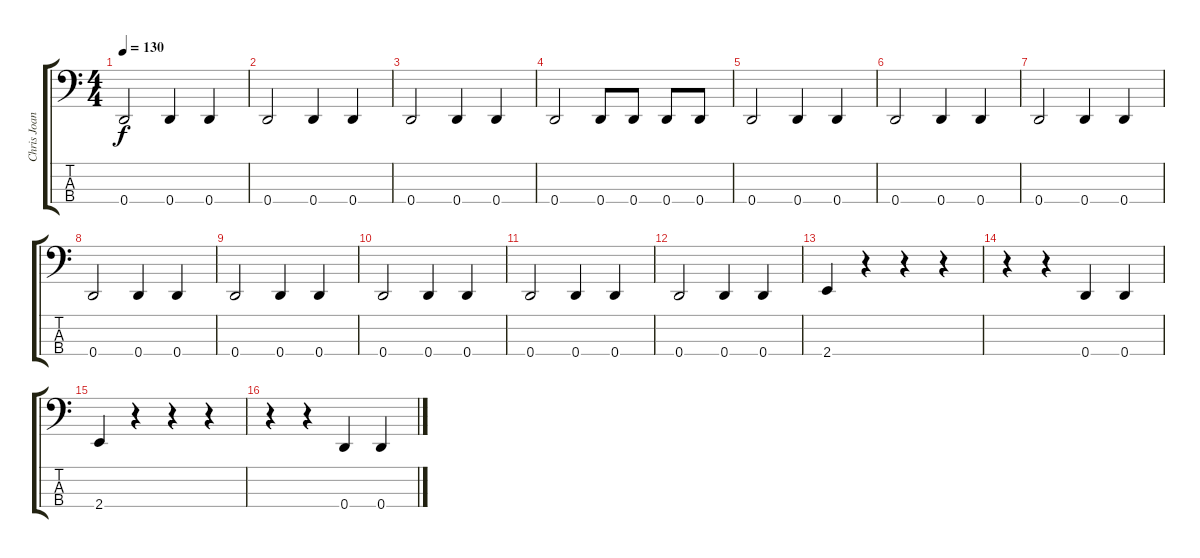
\track ("Chris Joannou (Bass)" "Chris Joan") {instrument electricbassfinger}
\staff {score tabs}
\tuning (G2 D2 A1 D1) {hide}
\ts (4 4)
\tempo 130
\clef f4
\ks c
0.4.2{dy f} 0.4.4 0.4.4 |
0.4.2 0.4.4 0.4.4 |
0.4.2 0.4.4 0.4.4 |
0.4.2 0.4.8 0.4.8 0.4.8 0.4.8 |
0.4.2 0.4.4 0.4.4 |
0.4.2 0.4.4 0.4.4 |
0.4.2 0.4.4 0.4.4 |
0.4.2 0.4.4 0.4.4 |
0.4.2 0.4.4 0.4.4 |
0.4.2 0.4.4 0.4.4 |
0.4.2 0.4.4 0.4.4 |
0.4.2 0.4.4 0.4.4 |
2.4.4 r.4 r.4 r.4 |
r.4 r.4 0.4.4 0.4.4 |
2.4.4 r.4 r.4 r.4 |
r.4 r.4 0.4.4 0.4.4
